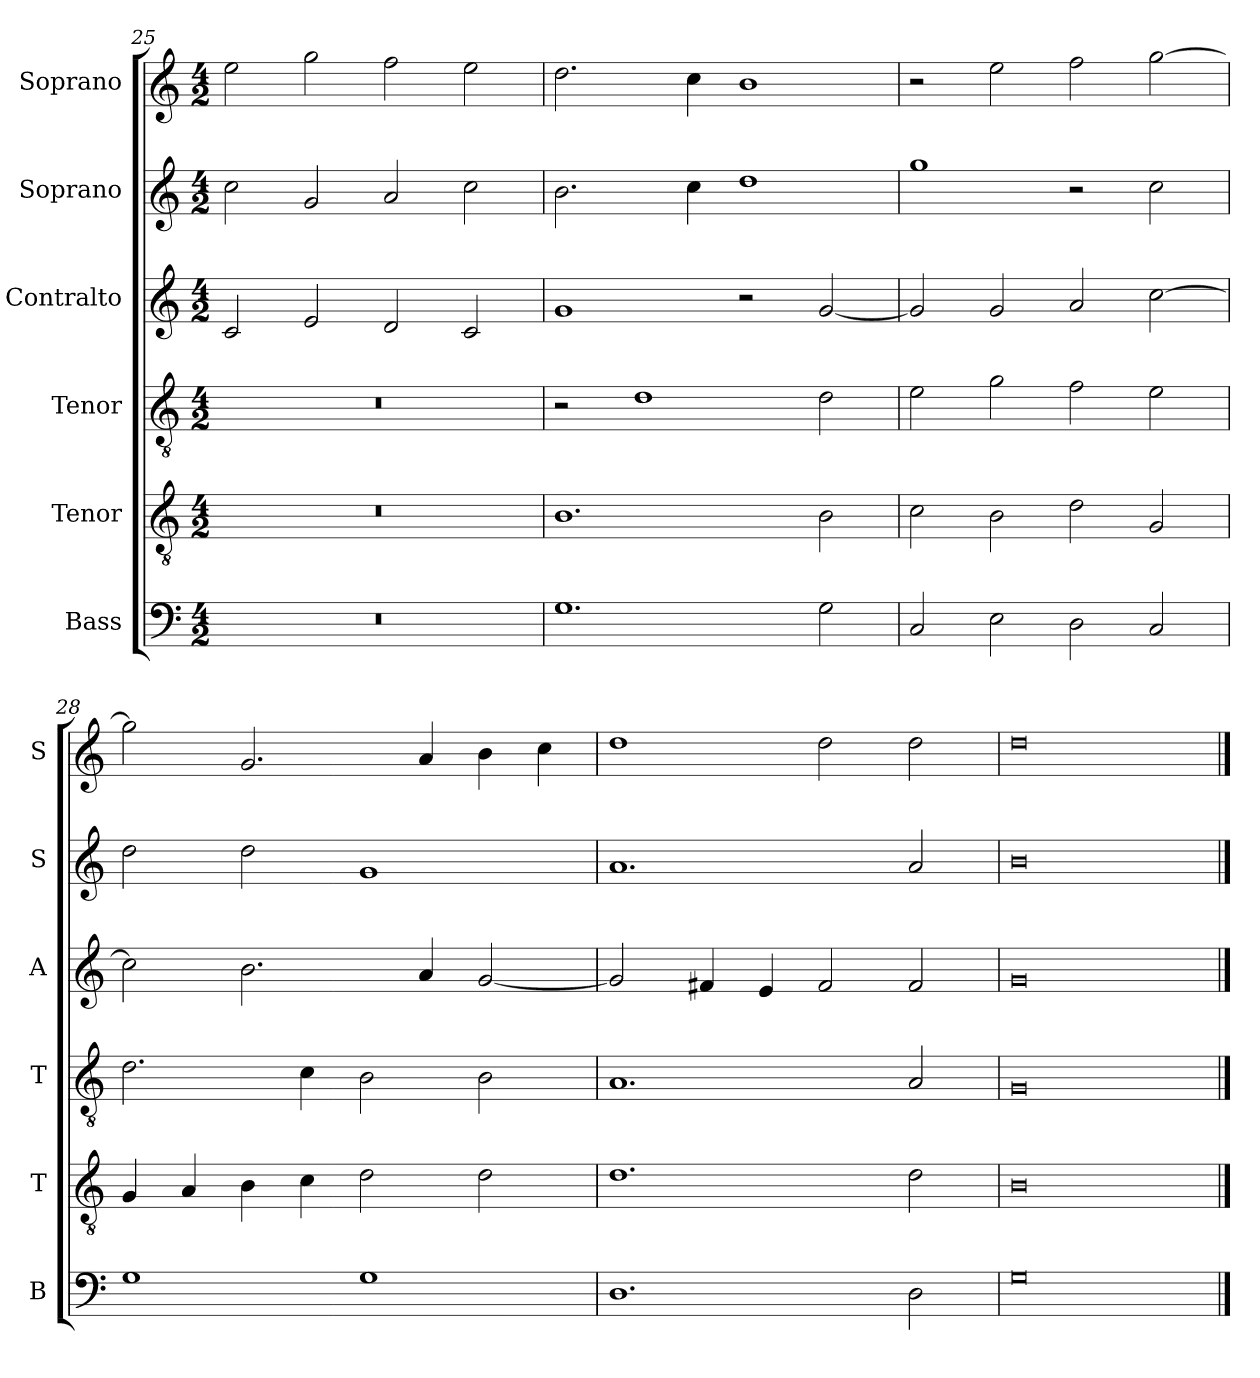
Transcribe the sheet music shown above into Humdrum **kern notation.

**kern	**kern	**kern	**kern	**kern	**kern
*part6	*part5	*part4	*part3	*part2	*part1
*staff6	*staff5	*staff4	*staff3	*staff2	*staff1
*I"Bass	*I"Tenor	*I"Tenor	*I"Contralto	*I"Soprano	*I"Soprano
*I'B	*I'T	*I'T	*I'A	*I'S	*I'S
*clefF4	*clefGv2	*clefGv2	*clefG2	*clefG2	*clefG2
*k[]	*k[]	*k[]	*k[]	*k[]	*k[]
*G:mix	*G:mix	*G:mix	*G:mix	*G:mix	*G:mix
*M4/2	*M4/2	*M4/2	*M4/2	*M4/2	*M4/2
=25	=25	=25	=25	=25	=25
0r	0r	0r	2c	2cc	2ee
.	.	.	2e	2g	2gg
.	.	.	2d	2a	2ff
.	.	.	2c	2cc	2ee
=26	=26	=26	=26	=26	=26
1.G	1.B	2r	1g	2.b	2.dd
.	.	1d	.	.	.
.	.	.	.	4cc	4cc
.	.	.	2r	1dd	1b
2G	2B	2d	[2g	.	.
=27	=27	=27	=27	=27	=27
2C	2c	2e	2g]	1gg	2r
2E	2B	2g	2g	.	2ee
2D	2d	2f	2a	2r	2ff
2C	2G	2e	[2cc	2cc	[2gg
=28	=28	=28	=28	=28	=28
1G	4G	2.d	2cc]	2dd	2gg]
.	4A	.	.	.	.
.	4B	.	2.b	2dd	2.g
.	4c	4c	.	.	.
1G	2d	2B	.	1g	.
.	.	.	4a	.	4a
.	2d	2B	[2g	.	4b
.	.	.	.	.	4cc
=29	=29	=29	=29	=29	=29
1.D	1.d	1.A	2g]	1.a	1dd
.	.	.	4f#X	.	.
.	.	.	4e	.	.
.	.	.	2f#	.	2dd
2D	2d	2A	2f#	2a	2dd
=30	=30	=30	=30	=30	=30
0G	0B	0G	0g	0b	0dd
==	==	==	==	==	==
*-	*-	*-	*-	*-	*-
